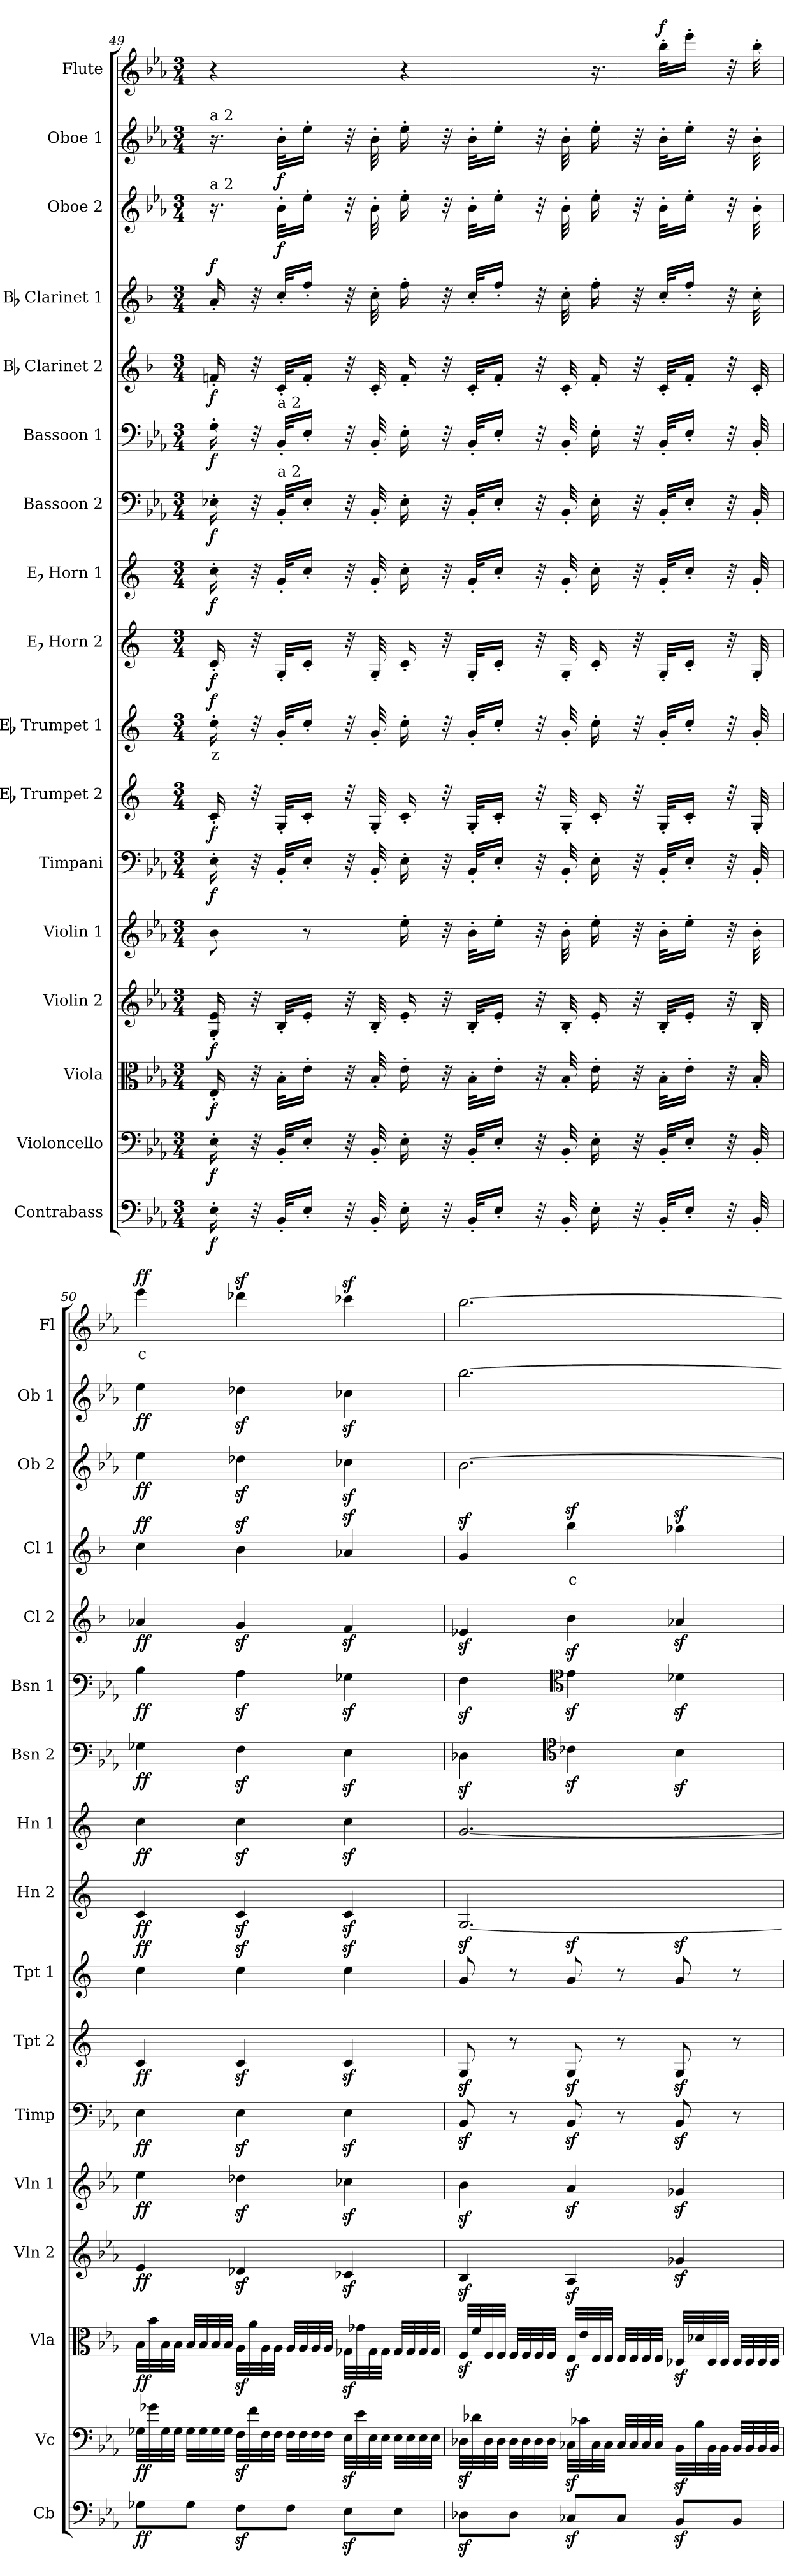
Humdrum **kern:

**kern	**dynam	**kern	**dynam	**kern	**dynam	**kern	**dynam	**kern	**dynam	**kern	**dynam	**kern	**dynam	**kern	**text	**dynam	**kern	**dynam	**kern	**dynam	**kern	**dynam	**kern	**dynam	**kern	**dynam	**kern	**text	**dynam	**kern	**dynam	**kern	**dynam	**kern	**text	**dynam
*part17	*part17	*part16	*part16	*part15	*part15	*part14	*part14	*part13	*part13	*part12	*part12	*part11	*part11	*part10	*part10	*part10	*part9	*part9	*part8	*part8	*part7	*part7	*part6	*part6	*part5	*part5	*part4	*part4	*part4	*part3	*part3	*part2	*part2	*part1	*part1	*part1
*staff17	*staff17	*staff16	*staff16	*staff15	*staff15	*staff14	*staff14	*staff13	*staff13	*staff12	*staff12	*staff11	*staff11	*staff10	*staff10	*staff10	*staff9	*staff9	*staff8	*staff8	*staff7	*staff7	*staff6	*staff6	*staff5	*staff5	*staff4	*staff4	*staff4	*staff3	*staff3	*staff2	*staff2	*staff1	*staff1	*staff1
*I"Contrabass	*	*I"Violoncello	*	*I"Viola	*	*I"Violin 2	*	*I"Violin 1	*	*I"Timpani	*	*I"Eb Trumpet 2	*	*I"Eb Trumpet 1	*	*	*I"Eb Horn 2	*	*I"Eb Horn 1	*	*I"Bassoon 2	*	*I"Bassoon 1	*	*I"Bb Clarinet 2	*	*I"Bb Clarinet 1	*	*	*I"Oboe 2	*	*I"Oboe 1	*	*I"Flute	*	*
*I'Cb	*	*I'Vc	*	*I'Vla	*	*I'Vln 2	*	*I'Vln 1	*	*I'Timp	*	*I'Tpt 2	*	*I'Tpt 1	*	*	*I'Hn 2	*	*I'Hn 1	*	*I'Bsn 2	*	*I'Bsn 1	*	*I'Cl 2	*	*I'Cl 1	*	*	*I'Ob 2	*	*I'Ob 1	*	*I'Fl	*	*
*clefF4	*	*clefF4	*	*clefC3	*	*clefG2	*	*clefG2	*	*clefF4	*	*clefG2	*	*clefG2	*	*	*clefG2	*	*clefG2	*	*clefF4	*	*clefF4	*	*clefG2	*	*clefG2	*	*	*clefG2	*	*clefG2	*	*clefG2	*	*
*ITrd7c12	*	*	*	*	*	*	*	*	*	*	*	*ITrd-2c-3	*	*ITrd-2c-3	*	*	*ITrd5c9	*	*ITrd5c9	*	*	*	*	*	*ITrd1c2	*	*ITrd1c2	*	*	*	*	*	*	*	*	*
*k[b-e-a-]	*	*k[b-e-a-]	*	*k[b-e-a-]	*	*k[b-e-a-]	*	*k[b-e-a-]	*	*k[b-e-a-]	*	*k[b-e-a-]	*	*k[b-e-a-]	*	*	*k[b-e-a-]	*	*k[b-e-a-]	*	*k[b-e-a-]	*	*k[b-e-a-]	*	*k[b-e-a-]	*	*k[b-e-a-]	*	*	*k[b-e-a-]	*	*k[b-e-a-]	*	*k[b-e-a-]	*	*
*M3/4	*	*M3/4	*	*M3/4	*	*M3/4	*	*M3/4	*	*M3/4	*	*M3/4	*	*M3/4	*	*	*M3/4	*	*M3/4	*	*M3/4	*	*M3/4	*	*M3/4	*	*M3/4	*	*	*M3/4	*	*M3/4	*	*M3/4	*	*
=49	=49	=49	=49	=49	=49	=49	=49	=49	=49	=49	=49	=49	=49	=49	=49	=49	=49	=49	=49	=49	=49	=49	=49	=49	=49	=49	=49	=49	=49	=49	=49	=49	=49	=49	=49	=49
!	!	!	!	!	!	!	!	!	!	!	!	!	!	!	!	!	!	!	!	!	!	!	!	!	!	!	!	!	!	!	!	!LO:TX:a:t=a 2	!	!	!	!
!	!	!	!	!	!	!	!	!	!	!	!	!	!	!	!	!	!	!	!	!	!	!	!	!	!	!	!	!	!	!LO:TX:a:t=a 2	!	!	!	!	!	!
!	!LO:DY:b	!	!LO:DY:b	!	!LO:DY:b	!	!LO:DY:b	!	!	!	!LO:DY:b	!	!LO:DY:b	!	!LO:LY:b:color=#FF0000	!LO:DY:b	!	!LO:DY:b	!	!LO:DY:b	!	!LO:DY:b	!	!LO:DY:b	!	!LO:DY:b	!	!	!LO:DY:b	!	!	!	!	!	!	!
16EE-'\	f	16E-'\	f	16E-'/	f	16G/' 16e-/'	f	8b-\	.	16E-'\	f	16e-'/	f	16ee-'\	z	f	16E-'/	f	16e-'\	f	16E-X'\	f	16G'\	f	16e-X'/	f	16g'/	.	f	16.r	.	16.r	.	4r	.	.
32r	.	32r	.	32r	.	32r	.	.	.	32r	.	32r	.	32r	.	.	32r	.	32r	.	32r	.	32r	.	32r	.	32r	.	.	.	.	.	.	.	.	.
!	!	!	!	!	!	!	!	!	!	!	!	!	!	!	!	!	!	!	!	!	!	!	!LO:TX:a:t=a 2	!	!	!	!	!	!	!	!	!	!	!	!	!
!	!	!	!	!	!	!	!	!	!	!	!	!	!	!	!	!	!	!	!	!	!LO:TX:a:t=a 2	!	!	!	!	!	!	!	!	!	!	!	!	!	!	!
!	!	!	!	!	!	!	!	!	!	!	!	!	!	!	!	!	!	!	!	!	!	!	!	!	!	!	!	!	!	!	!LO:DY:b	!	!LO:DY:b	!	!	!
32BBB-'/KLL	.	32BB-'/KLL	.	32B-'\KLL	.	32B-'/KLL	.	.	.	32BB-'/KLL	.	32B-'/KLL	.	32b-'/KLL	.	.	32BB-'/KLL	.	32B-'/KLL	.	32BB-'/KLL	.	32BB-'/KLL	.	32B-'/KLL	.	32b-'/KLL	.	.	32b-'\KLL	f	32b-'\KLL	f	.	.	.
16EE-'/JJ	.	16E-'/JJ	.	16e-'\JJ	.	16e-'/JJ	.	8r	.	16E-'/JJ	.	16e-'/JJ	.	16ee-'/JJ	.	.	16E-'/JJ	.	16e-'/JJ	.	16E-'/JJ	.	16E-'/JJ	.	16e-'/JJ	.	16ee-'/JJ	.	.	16ee-'\JJ	.	16ee-'\JJ	.	.	.	.
32r	.	32r	.	32r	.	32r	.	.	.	32r	.	32r	.	32r	.	.	32r	.	32r	.	32r	.	32r	.	32r	.	32r	.	.	32r	.	32r	.	.	.	.
32BBB-'/	.	32BB-'/	.	32B-'/	.	32B-'/	.	.	.	32BB-'/	.	32B-'/	.	32b-'/	.	.	32BB-'/	.	32B-'/	.	32BB-'/	.	32BB-'/	.	32B-'/	.	32b-'\	.	.	32b-'\	.	32b-'\	.	.	.	.
16EE-'\	.	16E-'\	.	16e-'\	.	16e-'/	.	16ee-'\	.	16E-'\	.	16e-'/	.	16ee-'\	.	.	16E-'/	.	16e-'\	.	16E-'\	.	16E-'\	.	16e-'/	.	16ee-'\	.	.	16ee-'\	.	16ee-'\	.	4r	.	.
32r	.	32r	.	32r	.	32r	.	32r	.	32r	.	32r	.	32r	.	.	32r	.	32r	.	32r	.	32r	.	32r	.	32r	.	.	32r	.	32r	.	.	.	.
32BBB-'/KLL	.	32BB-'/KLL	.	32B-'\KLL	.	32B-'/KLL	.	32b-'\KLL	.	32BB-'/KLL	.	32B-'/KLL	.	32b-'/KLL	.	.	32BB-'/KLL	.	32B-'/KLL	.	32BB-'/KLL	.	32BB-'/KLL	.	32B-'/KLL	.	32b-'/KLL	.	.	32b-'\KLL	.	32b-'\KLL	.	.	.	.
16EE-'/JJ	.	16E-'/JJ	.	16e-'\JJ	.	16e-'/JJ	.	16ee-'\JJ	.	16E-'/JJ	.	16e-'/JJ	.	16ee-'/JJ	.	.	16E-'/JJ	.	16e-'/JJ	.	16E-'/JJ	.	16E-'/JJ	.	16e-'/JJ	.	16ee-'/JJ	.	.	16ee-'\JJ	.	16ee-'\JJ	.	.	.	.
32r	.	32r	.	32r	.	32r	.	32r	.	32r	.	32r	.	32r	.	.	32r	.	32r	.	32r	.	32r	.	32r	.	32r	.	.	32r	.	32r	.	.	.	.
32BBB-'/	.	32BB-'/	.	32B-'/	.	32B-'/	.	32b-'\	.	32BB-'/	.	32B-'/	.	32b-'/	.	.	32BB-'/	.	32B-'/	.	32BB-'/	.	32BB-'/	.	32B-'/	.	32b-'\	.	.	32b-'\	.	32b-'\	.	.	.	.
16EE-'\	.	16E-'\	.	16e-'\	.	16e-'/	.	16ee-'\	.	16E-'\	.	16e-'/	.	16ee-'\	.	.	16E-'/	.	16e-'\	.	16E-'\	.	16E-'\	.	16e-'/	.	16ee-'\	.	.	16ee-'\	.	16ee-'\	.	16.r	.	.
32r	.	32r	.	32r	.	32r	.	32r	.	32r	.	32r	.	32r	.	.	32r	.	32r	.	32r	.	32r	.	32r	.	32r	.	.	32r	.	32r	.	.	.	.
!	!	!	!	!	!	!	!	!	!	!	!	!	!	!	!	!	!	!	!	!	!	!	!	!	!	!	!	!	!	!	!	!	!	!	!	!LO:DY:b
32BBB-'/KLL	.	32BB-'/KLL	.	32B-'\KLL	.	32B-'/KLL	.	32b-'\KLL	.	32BB-'/KLL	.	32B-'/KLL	.	32b-'/KLL	.	.	32BB-'/KLL	.	32B-'/KLL	.	32BB-'/KLL	.	32BB-'/KLL	.	32B-'/KLL	.	32b-'/KLL	.	.	32b-'\KLL	.	32b-'\KLL	.	32bb-'\KLL	.	f
16EE-'/JJ	.	16E-'/JJ	.	16e-'\JJ	.	16e-'/JJ	.	16ee-'\JJ	.	16E-'/JJ	.	16e-'/JJ	.	16ee-'/JJ	.	.	16E-'/JJ	.	16e-'/JJ	.	16E-'/JJ	.	16E-'/JJ	.	16e-'/JJ	.	16ee-'/JJ	.	.	16ee-'\JJ	.	16ee-'\JJ	.	16eee-'\JJ	.	.
32r	.	32r	.	32r	.	32r	.	32r	.	32r	.	32r	.	32r	.	.	32r	.	32r	.	32r	.	32r	.	32r	.	32r	.	.	32r	.	32r	.	32r	.	.
32BBB-'/	.	32BB-'/	.	32B-'/	.	32B-'/	.	32b-'\	.	32BB-'/	.	32B-'/	.	32b-'/	.	.	32BB-'/	.	32B-'/	.	32BB-'/	.	32BB-'/	.	32B-'/	.	32b-'\	.	.	32b-'\	.	32b-'\	.	32bb-'\	.	.
!!LO:PB:g=z
=50	=50	=50	=50	=50	=50	=50	=50	=50	=50	=50	=50	=50	=50	=50	=50	=50	=50	=50	=50	=50	=50	=50	=50	=50	=50	=50	=50	=50	=50	=50	=50	=50	=50	=50	=50	=50
!	!LO:DY:b	!	!LO:DY:b	!	!LO:DY:b	!	!LO:DY:b	!	!LO:DY:b	!	!LO:DY:b	!	!LO:DY:b	!	!	!LO:DY:b	!	!LO:DY:b	!	!LO:DY:b	!	!LO:DY:b	!	!LO:DY:b	!	!LO:DY:b	!	!	!LO:DY:b	!	!LO:DY:b	!	!LO:DY:b	!	!LO:LY:b:color=#FF0000	!LO:DY:b
8GG-X\L	ff	32G-X\LLL	ff	32B-\LLL	ff	4e-/	ff	4ee-\	ff	4E-\	ff	4e-/	ff	4ee-\	.	ff	4E-/	ff	4e-\	ff	4G-X\	ff	4B-\	ff	4g-X/	ff	4b-\	.	ff	4ee-\	ff	4ee-\	ff	4eee-\	c	ff
.	.	32g-X\	.	32b-\	.	.	.	.	.	.	.	.	.	.	.	.	.	.	.	.	.	.	.	.	.	.	.	.	.	.	.	.	.	.	.	.
.	.	32G-\	.	32B-\	.	.	.	.	.	.	.	.	.	.	.	.	.	.	.	.	.	.	.	.	.	.	.	.	.	.	.	.	.	.	.	.
.	.	32G-\JJJ	.	32B-\JJJ	.	.	.	.	.	.	.	.	.	.	.	.	.	.	.	.	.	.	.	.	.	.	.	.	.	.	.	.	.	.	.	.
8GG-\J	.	32G-\LLL	.	32B-/LLL	.	.	.	.	.	.	.	.	.	.	.	.	.	.	.	.	.	.	.	.	.	.	.	.	.	.	.	.	.	.	.	.
.	.	32G-\	.	32B-/	.	.	.	.	.	.	.	.	.	.	.	.	.	.	.	.	.	.	.	.	.	.	.	.	.	.	.	.	.	.	.	.
.	.	32G-\	.	32B-/	.	.	.	.	.	.	.	.	.	.	.	.	.	.	.	.	.	.	.	.	.	.	.	.	.	.	.	.	.	.	.	.
.	.	32G-\JJJ	.	32B-/JJJ	.	.	.	.	.	.	.	.	.	.	.	.	.	.	.	.	.	.	.	.	.	.	.	.	.	.	.	.	.	.	.	.
8FFz<\L	.	32Fz<\LLL	.	32A-z<\LLL	.	4d-Xz</	.	4dd-Xz<\	.	4E-z<\	.	4e-z</	.	4ee-z<\	.	.	4E-z</	.	4e-z<\	.	4Fz<\	.	4A-z<\	.	4fz</	.	4a-z<\	.	.	4dd-Xz<\	.	4dd-Xz<\	.	4ddd-Xz<\	.	.
.	.	32f\	.	32a-\	.	.	.	.	.	.	.	.	.	.	.	.	.	.	.	.	.	.	.	.	.	.	.	.	.	.	.	.	.	.	.	.
.	.	32F\	.	32A-\	.	.	.	.	.	.	.	.	.	.	.	.	.	.	.	.	.	.	.	.	.	.	.	.	.	.	.	.	.	.	.	.
.	.	32F\JJJ	.	32A-\JJJ	.	.	.	.	.	.	.	.	.	.	.	.	.	.	.	.	.	.	.	.	.	.	.	.	.	.	.	.	.	.	.	.
8FF\J	.	32F\LLL	.	32A-/LLL	.	.	.	.	.	.	.	.	.	.	.	.	.	.	.	.	.	.	.	.	.	.	.	.	.	.	.	.	.	.	.	.
.	.	32F\	.	32A-/	.	.	.	.	.	.	.	.	.	.	.	.	.	.	.	.	.	.	.	.	.	.	.	.	.	.	.	.	.	.	.	.
.	.	32F\	.	32A-/	.	.	.	.	.	.	.	.	.	.	.	.	.	.	.	.	.	.	.	.	.	.	.	.	.	.	.	.	.	.	.	.
.	.	32F\JJJ	.	32A-/JJJ	.	.	.	.	.	.	.	.	.	.	.	.	.	.	.	.	.	.	.	.	.	.	.	.	.	.	.	.	.	.	.	.
8EE-z<\L	.	32E-z<\LLL	.	32G-Xz<\LLL	.	4c-Xz</	.	4cc-Xz<\	.	4E-z<\	.	4e-z</	.	4ee-z<\	.	.	4E-z</	.	4e-z<\	.	4E-z<\	.	4G-Xz<\	.	4e-z</	.	4g-Xz</	.	.	4cc-Xz<\	.	4cc-Xz<\	.	4ccc-Xz<\	.	.
.	.	32e-\	.	32g-X\	.	.	.	.	.	.	.	.	.	.	.	.	.	.	.	.	.	.	.	.	.	.	.	.	.	.	.	.	.	.	.	.
.	.	32E-\	.	32G-\	.	.	.	.	.	.	.	.	.	.	.	.	.	.	.	.	.	.	.	.	.	.	.	.	.	.	.	.	.	.	.	.
.	.	32E-\JJJ	.	32G-\JJJ	.	.	.	.	.	.	.	.	.	.	.	.	.	.	.	.	.	.	.	.	.	.	.	.	.	.	.	.	.	.	.	.
8EE-\J	.	32E-\LLL	.	32G-/LLL	.	.	.	.	.	.	.	.	.	.	.	.	.	.	.	.	.	.	.	.	.	.	.	.	.	.	.	.	.	.	.	.
.	.	32E-\	.	32G-/	.	.	.	.	.	.	.	.	.	.	.	.	.	.	.	.	.	.	.	.	.	.	.	.	.	.	.	.	.	.	.	.
.	.	32E-\	.	32G-/	.	.	.	.	.	.	.	.	.	.	.	.	.	.	.	.	.	.	.	.	.	.	.	.	.	.	.	.	.	.	.	.
.	.	32E-\JJJ	.	32G-/JJJ	.	.	.	.	.	.	.	.	.	.	.	.	.	.	.	.	.	.	.	.	.	.	.	.	.	.	.	.	.	.	.	.
=51	=51	=51	=51	=51	=51	=51	=51	=51	=51	=51	=51	=51	=51	=51	=51	=51	=51	=51	=51	=51	=51	=51	=51	=51	=51	=51	=51	=51	=51	=51	=51	=51	=51	=51	=51	=51
!	!	!	!	!	!	!	!	!	!	!	!	!	!	!	!	!	!	!LO:DY:b	!	!	!	!	!	!	!	!	!	!	!	!	!	!	!	!	!	!
!	!	!	!	!	!	!	!	!	!	!	!	!	!	!	!	!	!	!LO:DY:n=1:b	!	!LO:DY:b	!	!	!	!	!	!	!	!	!	!	!	!	!	!	!	!
!	!	!	!	!	!	!	!	!	!	!	!	!	!	!	!	!	!	!	!	!LO:DY:n=1:b	!	!	!	!	!	!	!	!	!	!	!LO:DY:b	!	!	!	!	!
!	!	!	!	!	!	!	!	!	!	!	!	!	!	!	!	!	!	!	!	!	!	!	!	!	!	!	!	!	!	!	!LO:DY:n=1:b	!	!LO:DY:b	!	!	!
!	!	!	!	!	!	!	!	!	!	!	!	!	!	!	!	!	!	!	!	!	!	!	!	!	!	!	!	!	!	!	!	!	!LO:DY:n=1:b	!	!	!LO:DY:b
!	!	!	!	!	!	!	!	!	!	!	!	!	!	!	!	!	!	!	!	!	!	!	!	!	!	!	!	!	!	!	!	!	!	!	!	!LO:DY:n=1:b
8DD-Xz<\L	.	32D-Xz<\LLL	.	32Fz</LLL	.	4B-z</	.	4b-z<\	.	8BB-z</	.	8B-z</	.	8b-z</	.	.	[2.BB-/	f other-dynamics	[2.B-/	f other-dynamics	4D-Xz<\	.	4Fz<\	.	4d-Xz</	.	4fz</	.	.	[2.b-\	f other-dynamics	[2.bb-\	f other-dynamics	[2.bb-\	.	f other-dynamics
.	.	32d-X\	.	32f/	.	.	.	.	.	.	.	.	.	.	.	.	.	.	.	.	.	.	.	.	.	.	.	.	.	.	.	.	.	.	.	.
.	.	32D-\	.	32F/	.	.	.	.	.	.	.	.	.	.	.	.	.	.	.	.	.	.	.	.	.	.	.	.	.	.	.	.	.	.	.	.
.	.	32D-\JJJ	.	32F/JJJ	.	.	.	.	.	.	.	.	.	.	.	.	.	.	.	.	.	.	.	.	.	.	.	.	.	.	.	.	.	.	.	.
8DD-\J	.	32D-\LLL	.	32F/LLL	.	.	.	.	.	8r	.	8r	.	8r	.	.	.	.	.	.	.	.	.	.	.	.	.	.	.	.	.	.	.	.	.	.
.	.	32D-\	.	32F/	.	.	.	.	.	.	.	.	.	.	.	.	.	.	.	.	.	.	.	.	.	.	.	.	.	.	.	.	.	.	.	.
.	.	32D-\	.	32F/	.	.	.	.	.	.	.	.	.	.	.	.	.	.	.	.	.	.	.	.	.	.	.	.	.	.	.	.	.	.	.	.
.	.	32D-\JJJ	.	32F/JJJ	.	.	.	.	.	.	.	.	.	.	.	.	.	.	.	.	.	.	.	.	.	.	.	.	.	.	.	.	.	.	.	.
*	*	*	*	*	*	*	*	*	*	*	*	*	*	*	*	*	*	*	*	*	*clefC4	*	*clefC4	*	*	*	*	*	*	*	*	*	*	*	*	*
!	!	!	!	!	!	!	!	!	!	!	!	!	!	!	!	!	!	!	!	!	!	!	!	!	!	!	!	!LO:LY:b:color=#FF0000	!	!	!	!	!	!	!	!
8CC-Xz</L	.	32C-Xz<\LLL	.	32E-z</LLL	.	4A-z</	.	4a-z</	.	8BB-z</	.	8B-z</	.	8b-z</	.	.	.	.	.	.	4c-Xz<\	.	4e-z<\	.	4a-z<\	.	4aa-z<\	c	.	.	.	.	.	.	.	.
.	.	32c-X\	.	32e-/	.	.	.	.	.	.	.	.	.	.	.	.	.	.	.	.	.	.	.	.	.	.	.	.	.	.	.	.	.	.	.	.
.	.	32C-\	.	32E-/	.	.	.	.	.	.	.	.	.	.	.	.	.	.	.	.	.	.	.	.	.	.	.	.	.	.	.	.	.	.	.	.
.	.	32C-\JJJ	.	32E-/JJJ	.	.	.	.	.	.	.	.	.	.	.	.	.	.	.	.	.	.	.	.	.	.	.	.	.	.	.	.	.	.	.	.
8CC-/J	.	32C-/LLL	.	32E-/LLL	.	.	.	.	.	8r	.	8r	.	8r	.	.	.	.	.	.	.	.	.	.	.	.	.	.	.	.	.	.	.	.	.	.
.	.	32C-/	.	32E-/	.	.	.	.	.	.	.	.	.	.	.	.	.	.	.	.	.	.	.	.	.	.	.	.	.	.	.	.	.	.	.	.
.	.	32C-/	.	32E-/	.	.	.	.	.	.	.	.	.	.	.	.	.	.	.	.	.	.	.	.	.	.	.	.	.	.	.	.	.	.	.	.
.	.	32C-/JJJ	.	32E-/JJJ	.	.	.	.	.	.	.	.	.	.	.	.	.	.	.	.	.	.	.	.	.	.	.	.	.	.	.	.	.	.	.	.
8BBB-z</L	.	32BB-z<\LLL	.	32D-Xz</LLL	.	4g-Xz</	.	4g-Xz</	.	8BB-z</	.	8B-z</	.	8b-z</	.	.	.	.	.	.	4B-z<\	.	4d-Xz<\	.	4g-Xz</	.	4gg-Xz<\	.	.	.	.	.	.	.	.	.
.	.	32B-\	.	32d-X/	.	.	.	.	.	.	.	.	.	.	.	.	.	.	.	.	.	.	.	.	.	.	.	.	.	.	.	.	.	.	.	.
.	.	32BB-\	.	32D-/	.	.	.	.	.	.	.	.	.	.	.	.	.	.	.	.	.	.	.	.	.	.	.	.	.	.	.	.	.	.	.	.
.	.	32BB-\JJJ	.	32D-/JJJ	.	.	.	.	.	.	.	.	.	.	.	.	.	.	.	.	.	.	.	.	.	.	.	.	.	.	.	.	.	.	.	.
8BBB-/J	.	32BB-/LLL	.	32D-/LLL	.	.	.	.	.	8r	.	8r	.	8r	.	.	.	.	.	.	.	.	.	.	.	.	.	.	.	.	.	.	.	.	.	.
.	.	32BB-/	.	32D-/	.	.	.	.	.	.	.	.	.	.	.	.	.	.	.	.	.	.	.	.	.	.	.	.	.	.	.	.	.	.	.	.
.	.	32BB-/	.	32D-/	.	.	.	.	.	.	.	.	.	.	.	.	.	.	.	.	.	.	.	.	.	.	.	.	.	.	.	.	.	.	.	.
.	.	32BB-/JJJ	.	32D-/JJJ	.	.	.	.	.	.	.	.	.	.	.	.	.	.	.	.	.	.	.	.	.	.	.	.	.	.	.	.	.	.	.	.
=	=	=	=	=	=	=	=	=	=	=	=	=	=	=	=	=	=	=	=	=	=	=	=	=	=	=	=	=	=	=	=	=	=	=	=	=
*-	*-	*-	*-	*-	*-	*-	*-	*-	*-	*-	*-	*-	*-	*-	*-	*-	*-	*-	*-	*-	*-	*-	*-	*-	*-	*-	*-	*-	*-	*-	*-	*-	*-	*-	*-	*-
